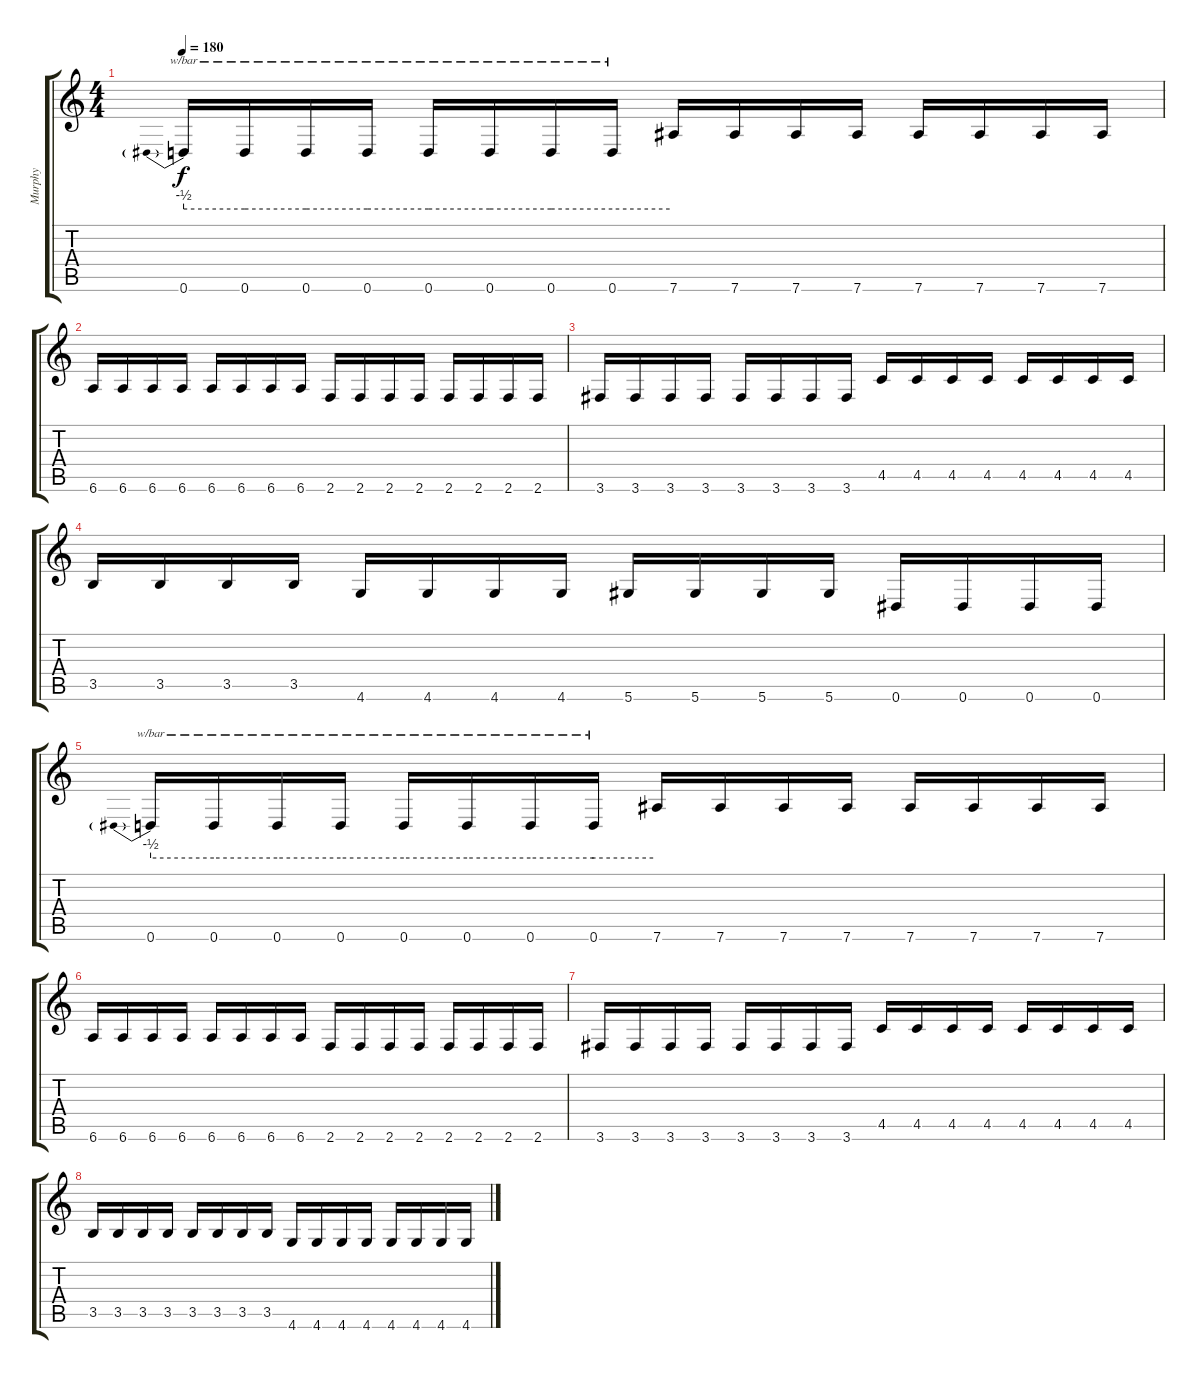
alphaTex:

\track ("Murphy" "Murphy") {instrument distortionguitar}
\staff {score tabs}
\tuning (Eb4 Bb3 Gb3 Db3 Ab2 Eb2) {hide}
\ts (4 4)
\tempo 180
\clef g2
\ks c
0.6.16{tbe (predive default 0 -2 60 -2) dy f} 0.6.16{tbe (hold default 0 -2 60 -2)} 0.6.16{tbe (hold default 0 -2 60 -2)} 0.6.16{tbe (hold default 0 -2 60 -2)} 0.6.16{tbe (hold default 0 -2 60 -2)} 0.6.16{tbe (hold default 0 -2 60 -2)} 0.6.16{tbe (hold default 0 -2 60 -2)} 0.6.16{tbe (hold default 0 -2 60 -2)} 7.6.16 7.6.16 7.6.16 7.6.16 7.6.16 7.6.16 7.6.16 7.6.16 |
6.6.16 6.6.16 6.6.16 6.6.16 6.6.16 6.6.16 6.6.16 6.6.16 2.6.16 2.6.16 2.6.16 2.6.16 2.6.16 2.6.16 2.6.16 2.6.16 |
3.6.16 3.6.16 3.6.16 3.6.16 3.6.16 3.6.16 3.6.16 3.6.16 4.5.16 4.5.16 4.5.16 4.5.16 4.5.16 4.5.16 4.5.16 4.5.16 |
3.5.16 3.5.16 3.5.16 3.5.16 4.6.16 4.6.16 4.6.16 4.6.16 5.6.16 5.6.16 5.6.16 5.6.16 0.6.16 0.6.16 0.6.16 0.6.16 |
0.6.16{tbe (predive default 0 -2 60 -2)} 0.6.16{tbe (hold default 0 -2 60 -2)} 0.6.16{tbe (hold default 0 -2 60 -2)} 0.6.16{tbe (hold default 0 -2 60 -2)} 0.6.16{tbe (hold default 0 -2 60 -2)} 0.6.16{tbe (hold default 0 -2 60 -2)} 0.6.16{tbe (hold default 0 -2 60 -2)} 0.6.16{tbe (hold default 0 -2 60 -2)} 7.6.16 7.6.16 7.6.16 7.6.16 7.6.16 7.6.16 7.6.16 7.6.16 |
6.6.16 6.6.16 6.6.16 6.6.16 6.6.16 6.6.16 6.6.16 6.6.16 2.6.16 2.6.16 2.6.16 2.6.16 2.6.16 2.6.16 2.6.16 2.6.16 |
3.6.16 3.6.16 3.6.16 3.6.16 3.6.16 3.6.16 3.6.16 3.6.16 4.5.16 4.5.16 4.5.16 4.5.16 4.5.16 4.5.16 4.5.16 4.5.16 |
3.5.16 3.5.16 3.5.16 3.5.16 3.5.16 3.5.16 3.5.16 3.5.16 4.6.16 4.6.16 4.6.16 4.6.16 4.6.16 4.6.16 4.6.16 4.6.16
